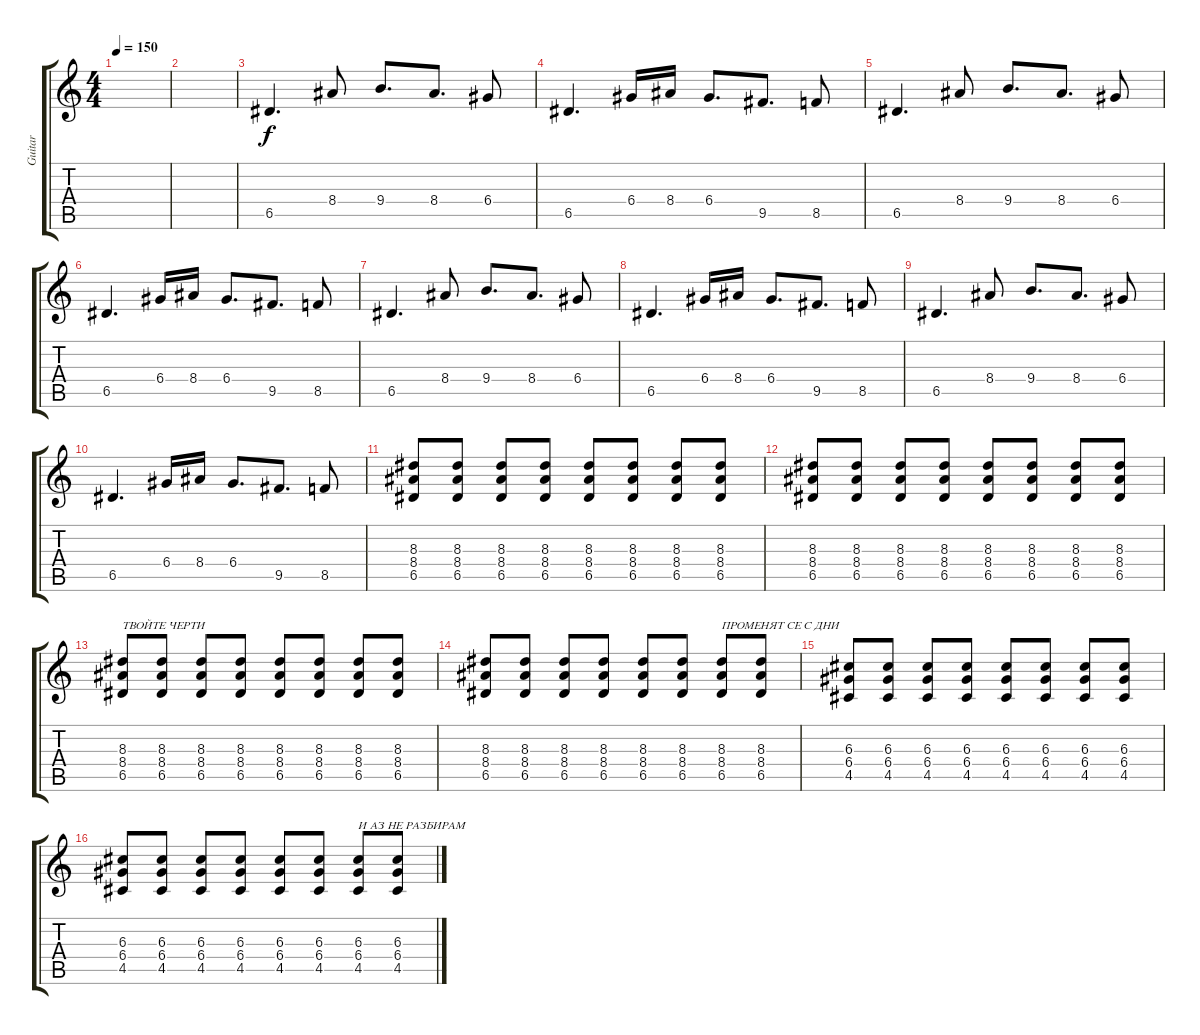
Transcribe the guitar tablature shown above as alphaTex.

\track ("Guitar" "Guitar") {instrument acousticguitarnylon}
\staff {score tabs}
\tuning (E4 B3 G3 D3 A2 E2) {hide}
\ts (4 4)
\tempo 150
\clef g2
\ks c
|
|
6.5.4{d} 8.4.8 9.4.8{d} 8.4.8{d} 6.4.8 |
6.5.4{d} 6.4.16 8.4.16 6.4.8{d} 9.5.8{d} 8.5.8 |
6.5.4{d} 8.4.8 9.4.8{d} 8.4.8{d} 6.4.8 |
6.5.4{d} 6.4.16 8.4.16 6.4.8{d} 9.5.8{d} 8.5.8 |
6.5.4{d} 8.4.8 9.4.8{d} 8.4.8{d} 6.4.8 |
6.5.4{d} 6.4.16 8.4.16 6.4.8{d} 9.5.8{d} 8.5.8 |
6.5.4{d} 8.4.8 9.4.8{d} 8.4.8{d} 6.4.8 |
6.5.4{d} 6.4.16 8.4.16 6.4.8{d} 9.5.8{d} 8.5.8 |
(8.3 8.4 6.5).8 (8.3 8.4 6.5).8 (8.3 8.4 6.5).8 (8.3 8.4 6.5).8 (8.3 8.4 6.5).8 (8.3 8.4 6.5).8 (8.3 8.4 6.5).8 (8.3 8.4 6.5).8 |
(8.3 8.4 6.5).8 (8.3 8.4 6.5).8 (8.3 8.4 6.5).8 (8.3 8.4 6.5).8 (8.3 8.4 6.5).8 (8.3 8.4 6.5).8 (8.3 8.4 6.5).8 (8.3 8.4 6.5).8 |
(8.3 8.4 6.5).8{txt "ТВОЙТЕ ЧЕРТИ"} (8.3 8.4 6.5).8 (8.3 8.4 6.5).8 (8.3 8.4 6.5).8 (8.3 8.4 6.5).8 (8.3 8.4 6.5).8 (8.3 8.4 6.5).8 (8.3 8.4 6.5).8 |
(8.3 8.4 6.5).8 (8.3 8.4 6.5).8 (8.3 8.4 6.5).8 (8.3 8.4 6.5).8 (8.3 8.4 6.5).8 (8.3 8.4 6.5).8 (8.3 8.4 6.5).8{txt "ПРОМЕНЯТ СЕ С ДНИ"} (8.3 8.4 6.5).8 |
(6.3 6.4 4.5).8 (6.3 6.4 4.5).8 (6.3 6.4 4.5).8 (6.3 6.4 4.5).8 (6.3 6.4 4.5).8 (6.3 6.4 4.5).8 (6.3 6.4 4.5).8 (6.3 6.4 4.5).8 |
(6.3 6.4 4.5).8 (6.3 6.4 4.5).8 (6.3 6.4 4.5).8 (6.3 6.4 4.5).8 (6.3 6.4 4.5).8 (6.3 6.4 4.5).8 (6.3 6.4 4.5).8{txt "И АЗ НЕ РАЗБИРАМ "} (6.3 6.4 4.5).8
